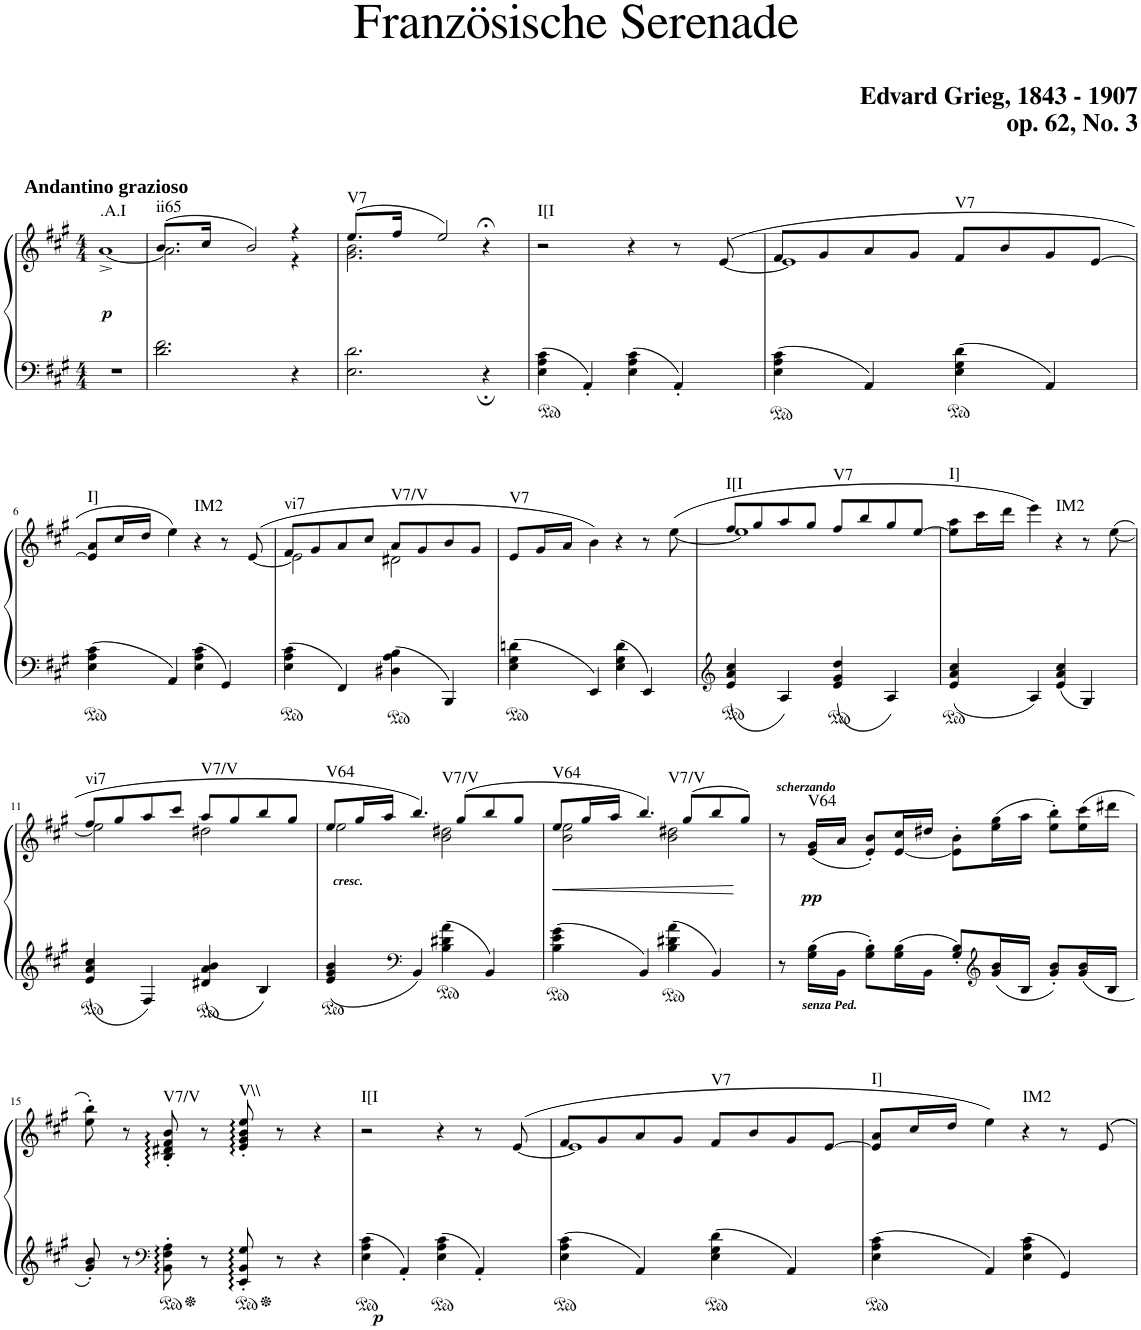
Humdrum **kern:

**kern	**kern	**dynam	**harte
*part1	*part1	*part1	*part1
*staff2	*staff1	*staff1/2	*
*I"unbenannt	*	*	*
*clefF4	*clefG2	*	*
*k[f#c#g#]	*k[f#c#g#]	*	*
*M4/4	*M4/4	*	*
=1	=1	=1	=1
!	!LO:TX:a:B:t=Andantino grazioso	!	!
!	!	!LO:DY:b	!LO:H:kt=.A.I
1r	[1a^	p	N
=2	=2	=2	=2
*	*^	*	*
!	!	!	!	!LO:H:kt=ii65
2.d\ 2.f#\	(8.b/L	2.a\]	.	N
.	16cc#/Jk	.	.	.
.	2b/)	.	.	.
4r	4r	4r	.	.
=3	=3	=3	=3	=3
!	!	!	!	!LO:H:kt=V7
2.E\ 2.d\	(8.ee/L	2.g#\ 2.b\	.	N
.	16ff#/Jk	.	.	.
.	2ee/)	.	.	.
4r;	4r;<	4ryy	.	.
*	*v	*v	*	*
=4	=4	=4	=4
4E\ 4A\ 4c#\	2r	.	.
4AA'/	.	.	.
4E\ 4A\ 4c#\	4r	.	.
4AA'/	8r	.	.
.	([8e/	.	.
=5	=5	=5	=5
*	*^	*	*
4E\ 4A\ 4c#\	8f#/L	1e]	.	.
.	8g#/	.	.	.
4AA/	8a/	.	.	.
.	8g#/J	.	.	.
!	!	!	!	!LO:H:kt=V7
4E\ 4G#\ 4d\	8f#/L	.	.	N
.	8b/	.	.	.
4AA/	8g#/	.	.	.
.	[8e/J	.	.	.
*	*v	*v	*	*
!!LO:LB:g=z
=6	=6	=6	=6
!	!	!	!LO:H:kt=I]
4E\ 4A\ 4c#\	8e/] 8a/L	.	N
.	16cc#/L	.	.
.	16dd/JJ	.	.
4AA/	4ee\)	.	.
!	!	!	!LO:H:kt=IM2
4E\ 4A\ 4c#\	4r	.	N
4GG#/	8r	.	.
.	([8e/	.	.
=7	=7	=7	=7
*	*^	*	*
!	!	!	!	!LO:H:kt=vi7
4E\ 4A\ 4c#\	8f#/L	2e\]	.	N
.	8g#/	.	.	.
4FF#/	8a/	.	.	.
.	8cc#/J	.	.	.
!	!	!	!	!LO:H:kt=V7/V
4D#X\ 4A\ 4B\	8a/L	2d#X\	.	N
.	8g#/	.	.	.
4BBB/	8b/	.	.	.
.	8g#/J	.	.	.
*	*v	*v	*	*
=8	=8	=8	=8
!	!	!	!LO:H:kt=V7
4E\ 4G#\ 4dn\	8e/L	.	N
.	16g#/L	.	.
.	16a/JJ	.	.
4EE/	4b\)	.	.
4E\ 4G#\ 4d\	4r	.	.
4EE/	8r	.	.
.	([8ee\	.	.
=9	=9	=9	=9
*clefG2	*	*	*
*	*^	*	*
!	!	!	!	!LO:H:kt=I[I
4e/ 4a/ 4cc#/	8ff#/L	1ee]	.	N
.	8gg#/	.	.	.
4A/	8aa/	.	.	.
.	8gg#/J	.	.	.
!	!	!	!	!LO:H:kt=V7
4e/ 4g#/ 4dd/	8ff#/L	.	.	N
.	8bb/	.	.	.
4A/	8gg#/	.	.	.
.	[8ee/J	.	.	.
*	*v	*v	*	*
=10	=10	=10	=10
!	!	!	!LO:H:kt=I]
4e/ 4a/ 4cc#/	8ee\] 8aa\L	.	N
.	16ccc#\L	.	.
.	16ddd\JJ	.	.
4A/	4eee\)	.	.
!	!	!	!LO:H:kt=IM2
4e/ 4a/ 4cc#/	4r	.	N
4G#/	8r	.	.
.	([8ee\	.	.
!!LO:LB:g=z
=11	=11	=11	=11
*	*^	*	*
!	!	!	!	!LO:H:kt=vi7
4e/ 4a/ 4cc#/	8ff#/L	2ee\]	.	N
.	8gg#/	.	.	.
4F#/	8aa/	.	.	.
.	8ccc#/J	.	.	.
!	!	!	!	!LO:H:kt=V7/V
4d#X/ 4a/ 4b/	8aa/L	2dd#X\	.	N
.	8gg#/	.	.	.
4B/	8bb/	.	.	.
.	8gg#/J	.	.	.
=12	=12	=12	=12	=12
!	!LO:TX:b:Bi:t=cresc.	!	!	!LO:H:kt=V64
4e/ 4g#/ 4b/	8ee/L	2ee\	.	N
.	16gg#/L	.	.	.
.	16aa/JJ	.	.	.
*clefF4	*	*	*	*
4BB/	4.bb/)	.	.	.
!	!	!	!	!LO:H:kt=V7/V
4B\ 4d#X\ 4a\	.	2b\ 2dd#X\	.	N
.	(8gg#/L	.	.	.
4BB/	8bb/	.	.	.
.	8gg#/J	.	.	.
=13	=13	=13	=13	=13
!	!	!	!LO:HP:b	!LO:H:kt=V64
4B\ 4e\ 4g#\	8ee/L	2b\ 2ee\	<	N
.	16gg#/L	.	.	.
.	16aa/JJ	.	.	.
4BB/	4.bb/)	.	.	.
!	!	!	!	!LO:H:kt=V7/V
4B\ 4d#X\ 4a\	.	2b\ 2dd#X\	.	N
.	(8gg#/L	.	.	.
4BB/	8bb/	.	.	.
.	8gg#/J)	.	[	.
*	*v	*v	*	*
=14	=14	=14	=14
!	!LO:TX:a:Bi:t=scherzando	!	!
8r	8r	.	.
!LO:TX:b:Bi:t=senza Ped.	!	!	!
!	!	!LO:DY:b	!LO:H:kt=V64
16G#\ 16B\LL	(16e/ 16g#/LL	pp	N
16BB\JJ	16a/JJ	.	.
8G#\' 8B\'L	8e/' 8b/'L)	.	.
16G#\ 16B\L	[16e/ 16cc#/L	.	.
16BB\JJ	16dd#X/JJ	.	.
8G#/' 8B/'L	8e\]' 8b\'L	.	.
*clefG2	*	*	*
16g#/ 16b/L	(16ee\ 16gg#\L	.	.
16B/JJ	16aa\JJ	.	.
8g#/' 8b/'L	8ee\' 8bb\'L)	.	.
16g#/ 16b/L	(16ee\ 16ccc#\L	.	.
16B/JJ	16ddd#X\JJ	.	.
!!LO:LB:g=z
=15	=15	=15	=15
8g#/' 8b/'	8ee\' 8bb\')	.	.
8r	8r	.	.
*clefF4	*	*	*
!	!	!	!LO:H:kt=V7/V
8BB\' 8F#\' 8A\'	8B/' 8d#X/' 8f#/' 8b/'	.	N
8r	8r	.	.
!	!	!	!LO:H:kt=V\\
8EE/' 8BB/' 8G#/'	8e/' 8g#/' 8b/' 8ee/'	.	N
8r	8r	.	.
4r	4r	.	.
=16	=16	=16	=16
*	*^	*	*
!	!	!	!LO:DY:b=2	!LO:H:kt=I[I
4E\ 4A\ 4c#\	2r	1ryy	p	N
4AA'/	.	.	.	.
4E\ 4A\ 4c#\	4r	.	.	.
4AA'/	8r	.	.	.
.	([8e/	.	.	.
=17	=17	=17	=17	=17
4E\ 4A\ 4c#\	8f#/L	1e]	.	.
.	8g#/	.	.	.
4AA/	8a/	.	.	.
.	8g#/J	.	.	.
!	!	!	!	!LO:H:kt=V7
4E\ 4G#\ 4d\	8f#/L	.	.	N
.	8b/	.	.	.
4AA/	8g#/	.	.	.
.	[8e/J	.	.	.
*	*v	*v	*	*
=18	=18	=18	=18
!	!	!	!LO:H:kt=I]
4E\ 4A\ 4c#\	8e/] 8a/L	.	N
.	16cc#/L	.	.
.	16dd/JJ	.	.
4AA/	4ee\)	.	.
!	!	!	!LO:H:kt=IM2
4E\ 4A\ 4c#\	4r	.	N
4GG#/	8r	.	.
.	8e/	.	.
=	=	=	=
*-	*-	*-	*-
